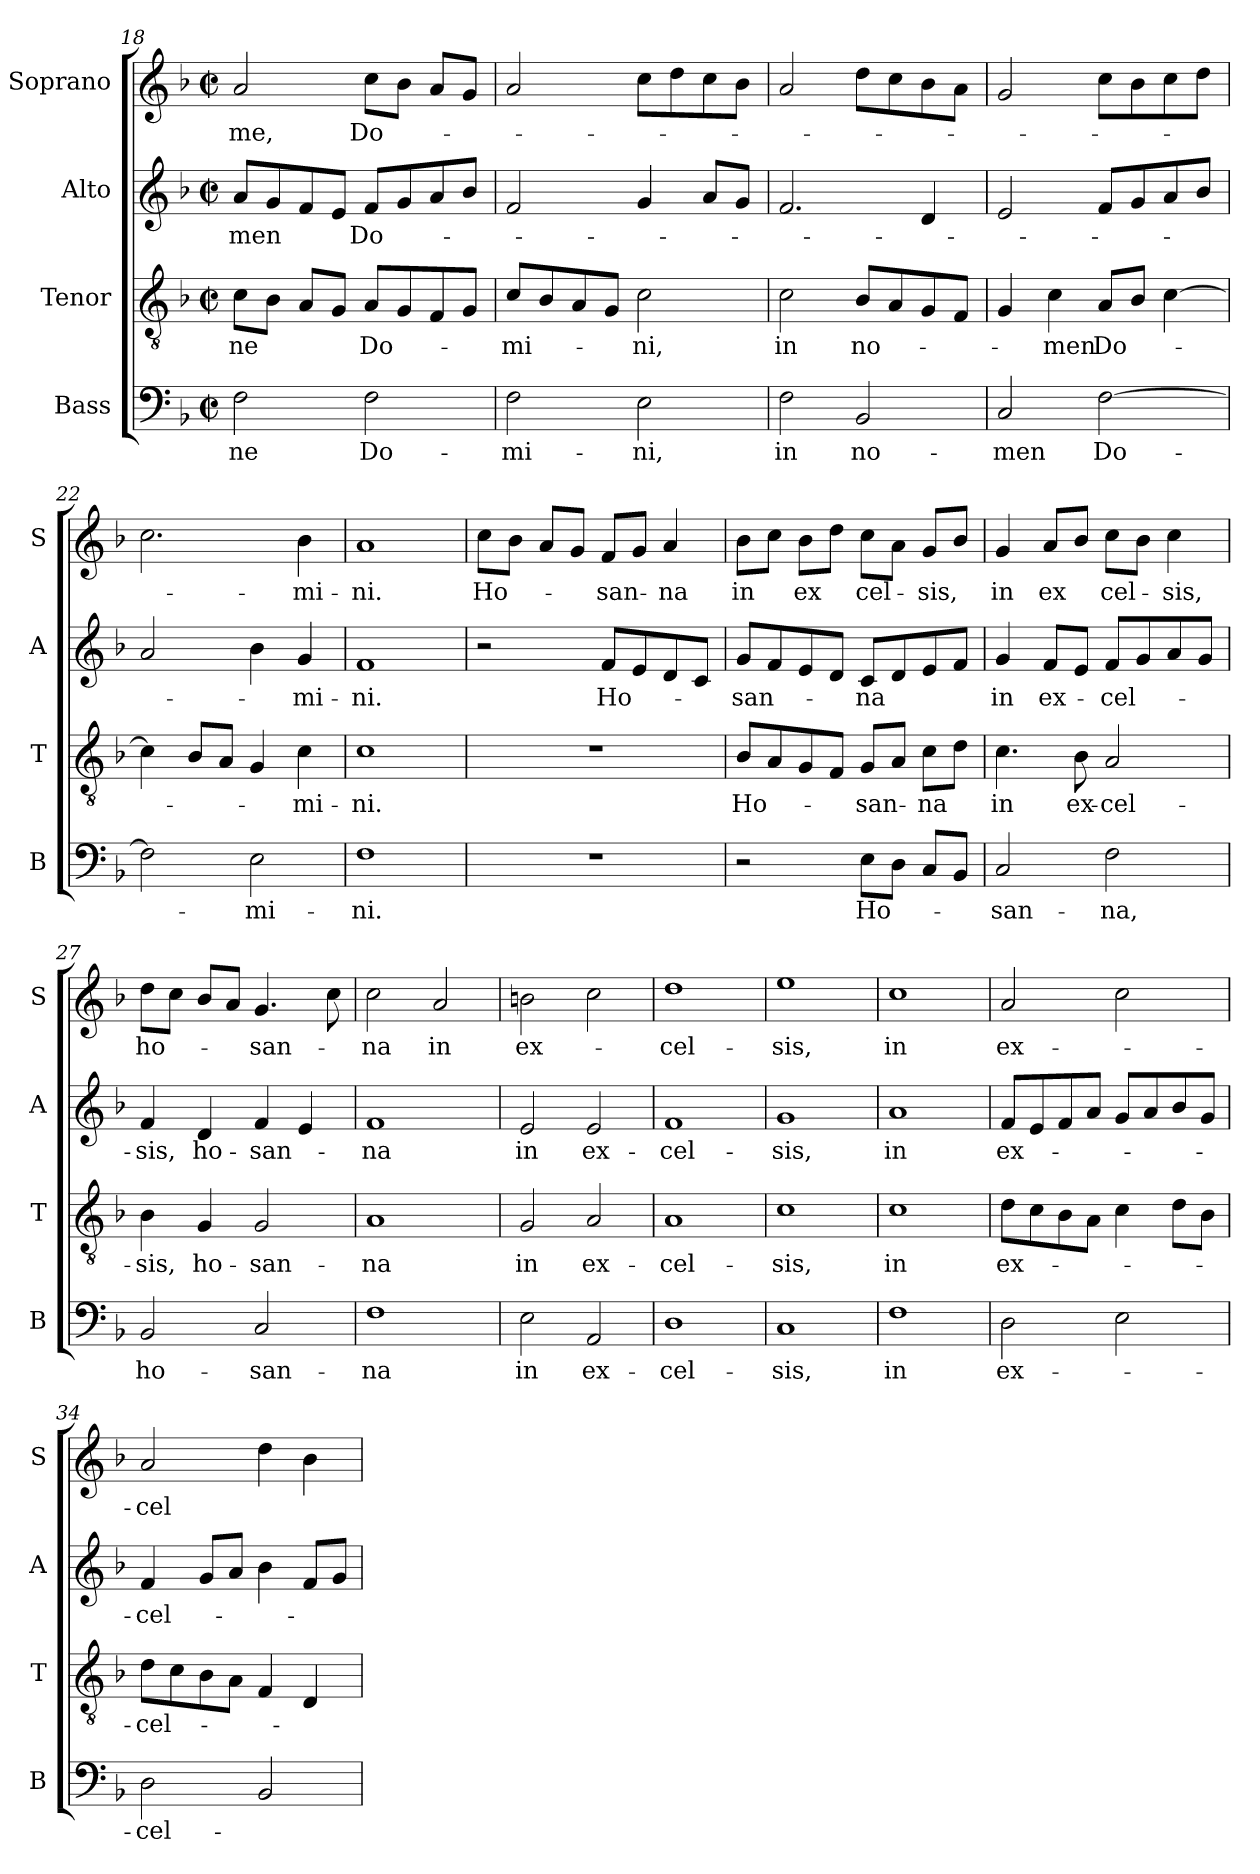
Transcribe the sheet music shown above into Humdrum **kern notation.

**kern	**text	**kern	**text	**kern	**text	**kern	**text
*part4	*part4	*part3	*part3	*part2	*part2	*part1	*part1
*staff4	*staff4	*staff3	*staff3	*staff2	*staff2	*staff1	*staff1
*I"Bass	*	*I"Tenor	*	*I"Alto	*	*I"Soprano	*
*I'B	*	*I'T	*	*I'A	*	*I'S	*
!!LO:PB:g=z
*clefF4	*	*clefGv2	*	*clefG2	*	*clefG2	*
*k[b-]	*	*k[b-]	*	*k[b-]	*	*k[b-]	*
*F:	*	*F:	*	*F:	*	*F:	*
*M2/2	*	*M2/2	*	*M2/2	*	*M2/2	*
*met(c|)	*	*met(c|)	*	*met(c|)	*	*met(c|)	*
=18	=18	=18	=18	=18	=18	=18	=18
2F\	-ne	8c\L	-ne	8a/L	-men	2a/	-me,
.	.	8B-\J	.	8g/	.	.	.
.	.	8A/L	.	8f/	.	.	.
.	.	8G/J	.	8e/J	.	.	.
2F\	Do-	8A/L	Do-	8f/L	Do-	8cc\L	Do-
.	.	8G/	.	8g/	.	8b-\J	.
.	.	8F/	.	8a/	.	8a/L	.
.	.	8G/J	.	8b-/J	.	8g/J	.
=19	=19	=19	=19	=19	=19	=19	=19
2F\	-mi-	8c/L	-mi-	2f/	.	2a/	.
.	.	8B-/	.	.	.	.	.
.	.	8A/	.	.	.	.	.
.	.	8G/J	.	.	.	.	.
2E\	-ni,	2c\	-ni,	4g/	.	8cc\L	.
.	.	.	.	.	.	8dd\	.
.	.	.	.	8a/L	.	8cc\	.
.	.	.	.	8g/J	.	8b-\J	.
=20	=20	=20	=20	=20	=20	=20	=20
2F\	in	2c\	in	2.f/	.	2a/	.
2BB-/	no-	8B-/L	no-	.	.	8dd\L	.
.	.	8A/	.	.	.	8cc\	.
.	.	8G/	.	4d/	.	8b-\	.
.	.	8F/J	.	.	.	8a\J	.
=21	=21	=21	=21	=21	=21	=21	=21
2C/	-men	4G/	.	2e/	.	2g/	.
.	.	4c\	-men	.	.	.	.
[2F\	Do-	8A/L	Do-	8f/L	.	8cc\L	.
.	.	8B-/J	.	8g/	.	8b-\	.
.	.	[4c\	.	8a/	.	8cc\	.
.	.	.	.	8b-/J	.	8dd\J	.
=22	=22	=22	=22	=22	=22	=22	=22
2F\]	.	4c\]	.	2a/	.	2.cc\	.
.	.	8B-/L	.	.	.	.	.
.	.	8A/J	.	.	.	.	.
2E\	-mi-	4G/	.	4b-\	.	.	.
.	.	4c\	-mi-	4g/	-mi-	4b-\	-mi-
!!LO:LB:g=z
=23	=23	=23	=23	=23	=23	=23	=23
1F	-ni.	1c	-ni.	1f	-ni.	1a	-ni.
=24	=24	=24	=24	=24	=24	=24	=24
1r	.	1r	.	2r	.	8cc\L	Ho-
.	.	.	.	.	.	8b-\J	.
.	.	.	.	.	.	8a/L	.
.	.	.	.	.	.	8g/J	.
.	.	.	.	8f/L	Ho-	8f/L	-san-
.	.	.	.	8e/	.	8g/J	.
.	.	.	.	8d/	.	4a/	-na
.	.	.	.	8c/J	.	.	.
=25	=25	=25	=25	=25	=25	=25	=25
2r	.	8B-/L	Ho-	8g/L	-san-	8b-\L	in
.	.	8A/	.	8f/	.	8cc\J	.
.	.	8G/	.	8e/	.	8b-\L	ex
.	.	8F/J	.	8d/J	.	8dd\J	.
8E\L	Ho-	8G/L	-san-	8c/L	-na	8cc\L	cel-
8D\J	.	8A/J	.	8d/	.	8a\J	.
8C/L	.	8c\L	-na	8e/	.	8g/L	-sis,
8BB-/J	.	8d\J	.	8f/J	.	8b-/J	.
=26	=26	=26	=26	=26	=26	=26	=26
2C/	-san-	4.c\	in	4g/	in	4g/	in
.	.	.	.	8f/L	ex-	8a/L	ex
.	.	8B-\	ex-	8e/J	.	8b-/J	.
2F\	-na,	2A/	-cel-	8f/L	-cel-	8cc\L	cel-
.	.	.	.	8g/	.	8b-\J	.
.	.	.	.	8a/	.	4cc\	-sis,
.	.	.	.	8g/J	.	.	.
=27	=27	=27	=27	=27	=27	=27	=27
2BB-/	ho-	4B-\	-sis,	4f/	-sis,	8dd\L	ho-
.	.	.	.	.	.	8cc\J	.
.	.	4G/	ho-	4d/	ho-	8b-/L	.
.	.	.	.	.	.	8a/J	.
2C/	-san-	2G/	-san-	4f/	-san-	4.g/	-san-
.	.	.	.	4e/	.	.	.
.	.	.	.	.	.	8cc\	.
!!LO:LB:g=z
=28	=28	=28	=28	=28	=28	=28	=28
1F	-na	1A	-na	1f	-na	2cc\	-na
.	.	.	.	.	.	2a/	in
=29	=29	=29	=29	=29	=29	=29	=29
2E\	in	2G/	in	2e/	in	2bn\	ex-
2AA/	ex-	2A/	ex-	2e/	ex-	2cc\	.
=30	=30	=30	=30	=30	=30	=30	=30
1D	-cel-	1A	-cel-	1f	-cel-	1dd	-cel-
=31	=31	=31	=31	=31	=31	=31	=31
1C	-sis,	1c	-sis,	1g	-sis,	1ee	-sis,
=32	=32	=32	=32	=32	=32	=32	=32
1F	in	1c	in	1a	in	1cc	in
=33	=33	=33	=33	=33	=33	=33	=33
2D\	ex-	8d\L	ex-	8f/L	ex-	2a/	ex-
.	.	8c\	.	8e/	.	.	.
.	.	8B-\	.	8f/	.	.	.
.	.	8A\J	.	8a/J	.	.	.
2E\	.	4c\	.	8g/L	.	2cc\	.
.	.	.	.	8a/	.	.	.
.	.	8d\L	.	8b-/	.	.	.
.	.	8B-\J	.	8g/J	.	.	.
!!LO:PB:g=z
=34	=34	=34	=34	=34	=34	=34	=34
2D\	-cel-	8d\L	-cel-	4f/	-cel-	2a/	-cel
.	.	8c\	.	.	.	.	.
.	.	8B-\	.	8g/L	.	.	.
.	.	8A\J	.	8a/J	.	.	.
2BB-/	.	4F/	.	4b-\	.	4dd\	.
.	.	4D/	.	8f/L	.	4b-\	.
.	.	.	.	8g/J	.	.	.
=	=	=	=	=	=	=	=
*-	*-	*-	*-	*-	*-	*-	*-
